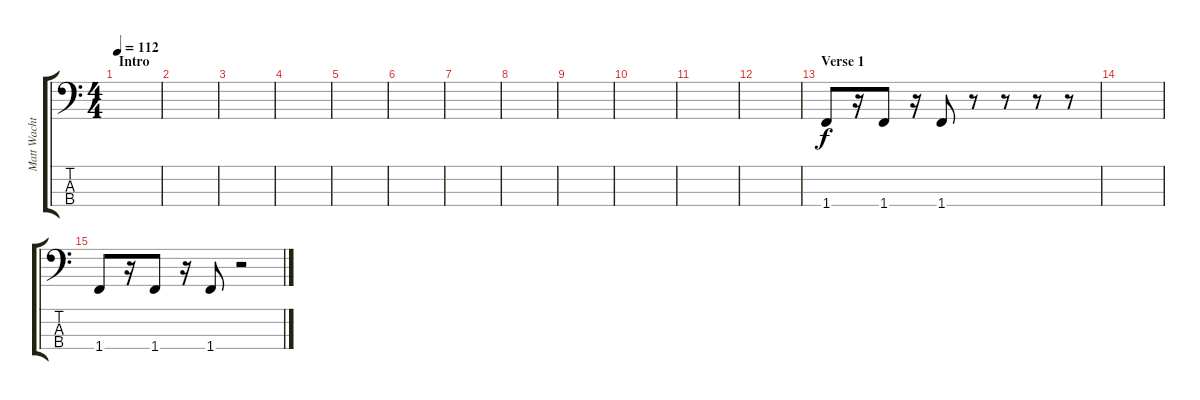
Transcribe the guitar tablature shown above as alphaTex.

\track ("Matt Wachter Bass" "Matt Wacht") {instrument electricbasspick}
\staff {score tabs}
\tuning (G2 D2 A1 E1) {hide}
\ts (4 4)
\section ("" "Intro")
\tempo 112
\clef f4
\ks c
|
|
|
|
|
|
|
|
|
|
|
|
\section ("" "Verse 1")
1.4.8 r.16 1.4.8 r.16 1.4.8 r.8 r.8 r.8 r.8 |
|
1.4.8 r.16 1.4.8 r.16 1.4.8 r.2
